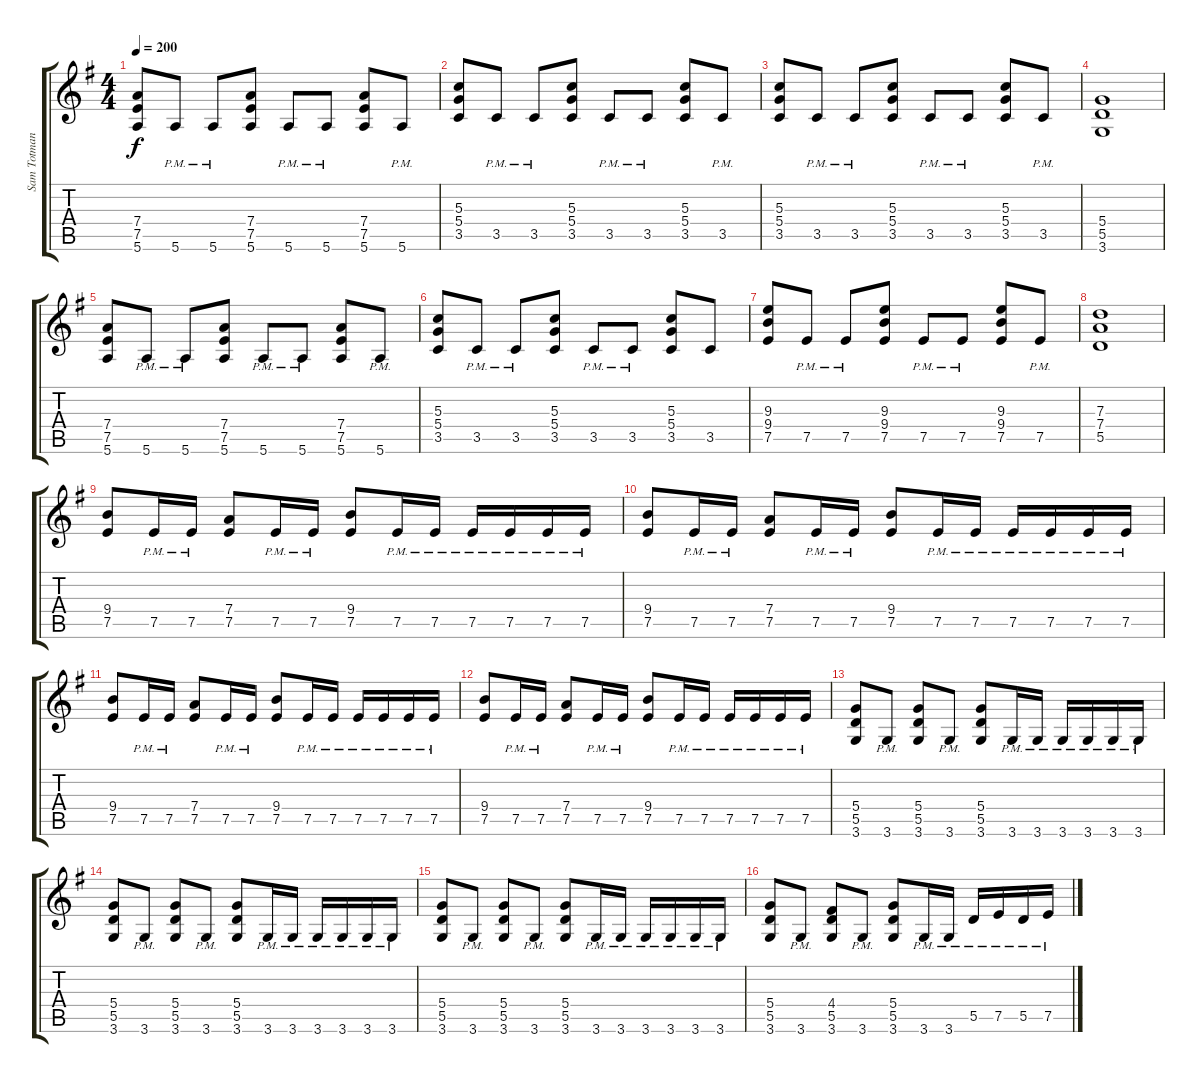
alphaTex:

\track ("Sam Totman" "Sam Totman") {instrument distortionguitar}
\staff {score tabs}
\tuning (E4 B3 G3 D3 A2 E2) {hide}
\ts (4 4)
\tempo 200
\clef g2
\ks g
(7.4 7.5 5.6).8{dy f} 5.6{pm}.8 5.6{pm}.8 (7.4 7.5 5.6).8 5.6{pm}.8 5.6{pm}.8 (7.4 7.5 5.6).8 5.6{pm}.8 |
(5.3 5.4 3.5).8 3.5{pm}.8 3.5{pm}.8 (5.3 5.4 3.5).8 3.5{pm}.8 3.5{pm}.8 (5.3 5.4 3.5).8 3.5{pm}.8 |
(5.3 5.4 3.5).8 3.5{pm}.8 3.5{pm}.8 (5.3 5.4 3.5).8 3.5{pm}.8 3.5{pm}.8 (5.3 5.4 3.5).8 3.5{pm}.8 |
(5.4 5.5 3.6).1 |
(7.4 7.5 5.6).8 5.6{pm}.8 5.6{pm}.8 (7.4 7.5 5.6).8 5.6{pm}.8 5.6{pm}.8 (7.4 7.5 5.6).8 5.6{pm}.8 |
(5.3 5.4 3.5).8 3.5{pm}.8 3.5{pm}.8 (5.3 5.4 3.5).8 3.5{pm}.8 3.5{pm}.8 (5.3 5.4 3.5).8 3.5.8 |
(9.3 9.4 7.5).8 7.5{pm}.8 7.5{pm}.8 (9.3 9.4 7.5).8 7.5{pm}.8 7.5{pm}.8 (9.3 9.4 7.5).8 7.5{pm}.8 |
(7.3 7.4 5.5).1 |
(9.4 7.5).8 7.5{pm}.16 7.5{pm}.16 (7.4 7.5).8 7.5{pm}.16 7.5{pm}.16 (9.4 7.5).8 7.5{pm}.16 7.5{pm}.16 7.5{pm}.16 7.5{pm}.16 7.5{pm}.16 7.5{pm}.16 |
(9.4 7.5).8 7.5{pm}.16 7.5{pm}.16 (7.4 7.5).8 7.5{pm}.16 7.5{pm}.16 (9.4 7.5).8 7.5{pm}.16 7.5{pm}.16 7.5{pm}.16 7.5{pm}.16 7.5{pm}.16 7.5{pm}.16 |
(9.4 7.5).8 7.5{pm}.16 7.5{pm}.16 (7.4 7.5).8 7.5{pm}.16 7.5{pm}.16 (9.4 7.5).8 7.5{pm}.16 7.5{pm}.16 7.5{pm}.16 7.5{pm}.16 7.5{pm}.16 7.5{pm}.16 |
(9.4 7.5).8 7.5{pm}.16 7.5{pm}.16 (7.4 7.5).8 7.5{pm}.16 7.5{pm}.16 (9.4 7.5).8 7.5{pm}.16 7.5{pm}.16 7.5{pm}.16 7.5{pm}.16 7.5{pm}.16 7.5{pm}.16 |
(5.4 5.5 3.6).8 3.6{pm}.8 (5.4 5.5 3.6).8 3.6{pm}.8 (5.4 5.5 3.6).8 3.6{pm}.16 3.6{pm}.16 3.6{pm}.16 3.6{pm}.16 3.6{pm}.16 3.6{pm}.16 |
(5.4 5.5 3.6).8 3.6{pm}.8 (5.4 5.5 3.6).8 3.6{pm}.8 (5.4 5.5 3.6).8 3.6{pm}.16 3.6{pm}.16 3.6{pm}.16 3.6{pm}.16 3.6{pm}.16 3.6{pm}.16 |
(5.4 5.5 3.6).8 3.6{pm}.8 (5.4 5.5 3.6).8 3.6{pm}.8 (5.4 5.5 3.6).8 3.6{pm}.16 3.6{pm}.16 3.6{pm}.16 3.6{pm}.16 3.6{pm}.16 3.6{pm}.16 |
(5.4 5.5 3.6).8 3.6{pm}.8 (4.4 5.5 3.6).8 3.6{pm}.8 (5.4 5.5 3.6).8 3.6{pm}.16 3.6{pm}.16 5.5{pm}.16 7.5{pm}.16 5.5{pm}.16 7.5{pm}.16
